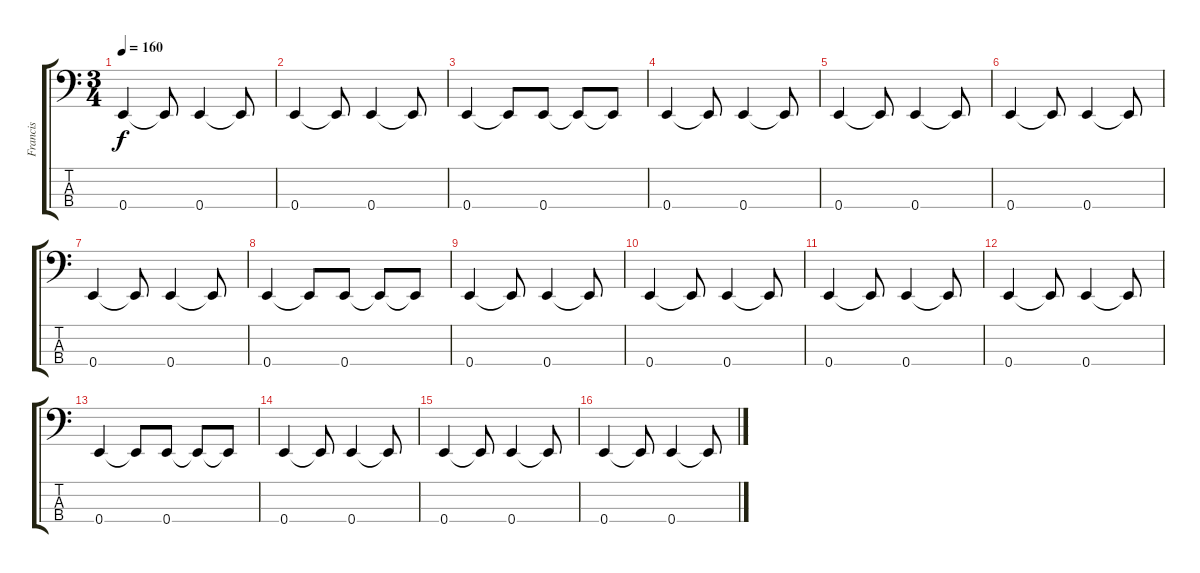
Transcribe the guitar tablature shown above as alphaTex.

\track ("Francis" "Francis") {instrument electricbasspick}
\staff {score tabs}
\tuning (G2 D2 A1 E1) {hide}
\ts (3 4)
\tempo 160
\clef f4
\ks c
0.4.4{dy f} 0.4{t}.8 0.4.4 0.4{t}.8 |
0.4.4 0.4{t}.8 0.4.4 0.4{t}.8 |
0.4.4 0.4{t}.8 0.4.8 0.4{t}.8 0.4{t}.8 |
0.4.4 0.4{t}.8 0.4.4 0.4{t}.8 |
0.4.4 0.4{t}.8 0.4.4 0.4{t}.8 |
0.4.4 0.4{t}.8 0.4.4 0.4{t}.8 |
0.4.4 0.4{t}.8 0.4.4 0.4{t}.8 |
0.4.4 0.4{t}.8 0.4.8 0.4{t}.8 0.4{t}.8 |
0.4.4 0.4{t}.8 0.4.4 0.4{t}.8 |
0.4.4 0.4{t}.8 0.4.4 0.4{t}.8 |
0.4.4 0.4{t}.8 0.4.4 0.4{t}.8 |
0.4.4 0.4{t}.8 0.4.4 0.4{t}.8 |
0.4.4 0.4{t}.8 0.4.8 0.4{t}.8 0.4{t}.8 |
0.4.4 0.4{t}.8 0.4.4 0.4{t}.8 |
0.4.4 0.4{t}.8 0.4.4 0.4{t}.8 |
0.4.4 0.4{t}.8 0.4.4 0.4{t}.8
